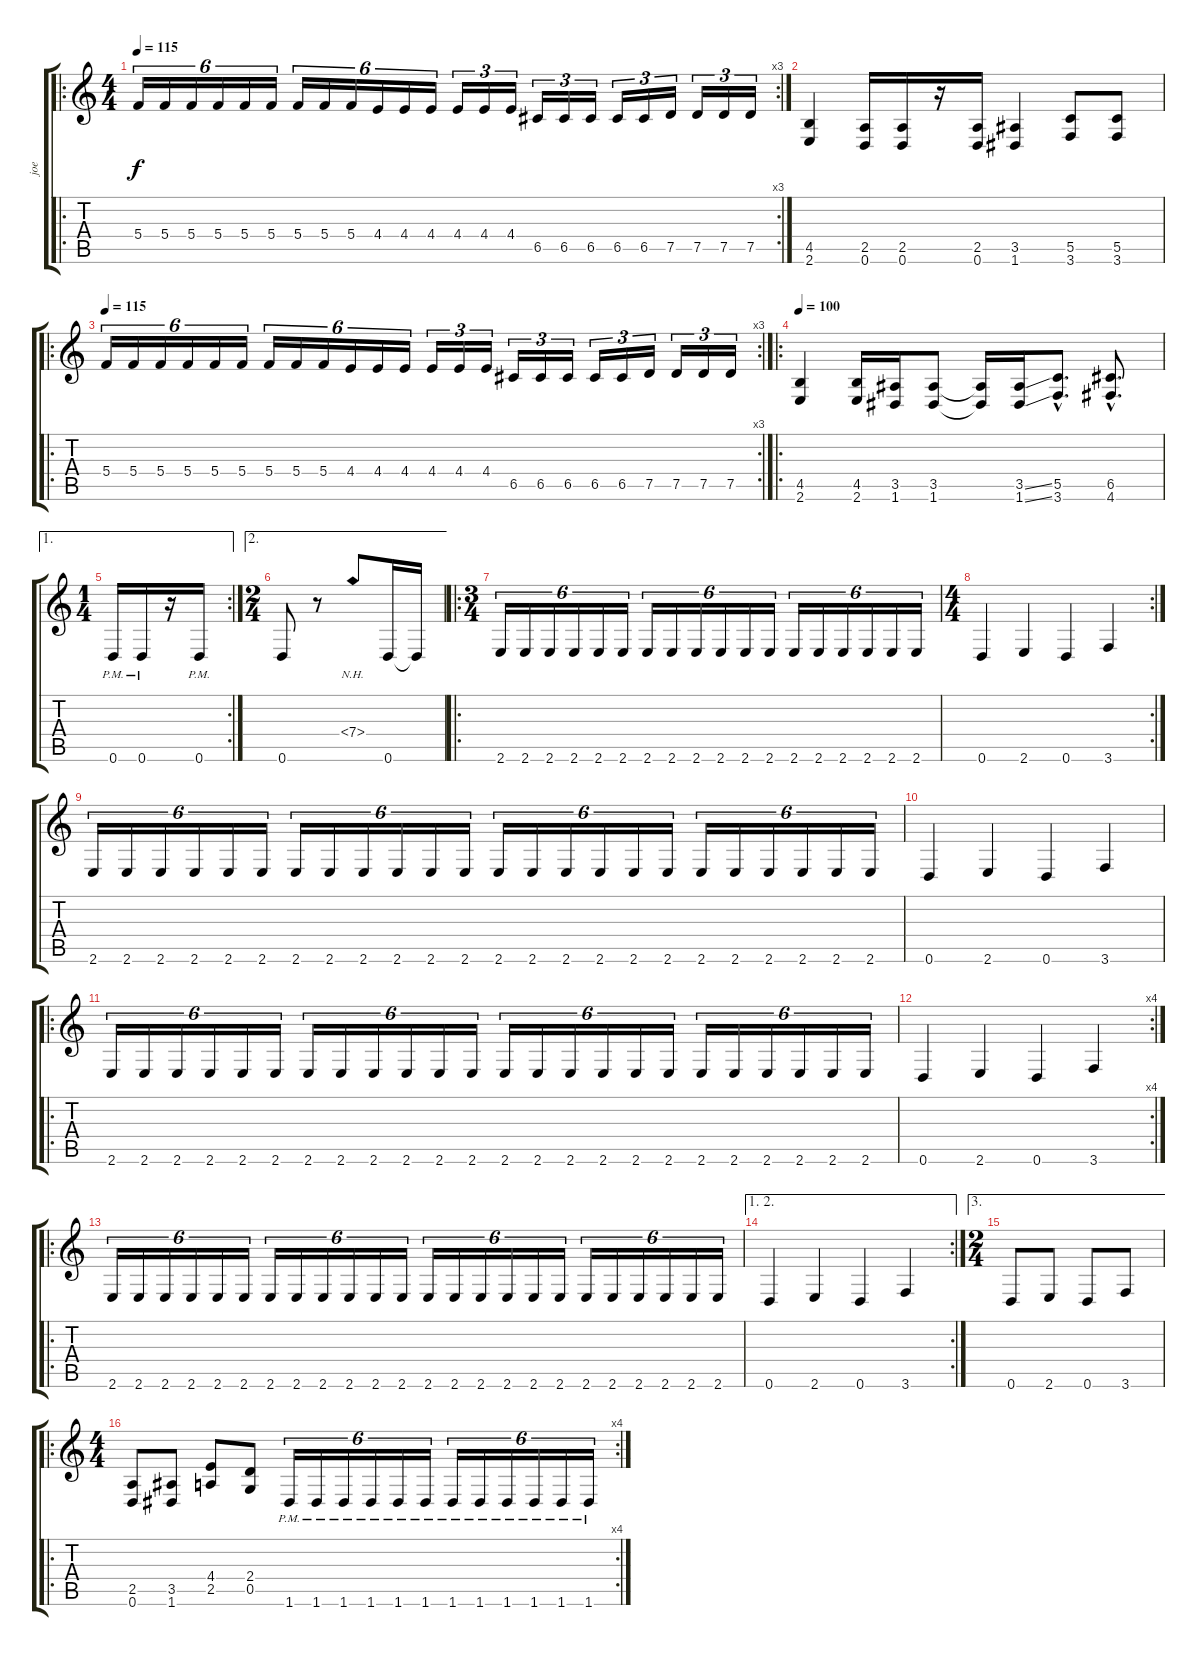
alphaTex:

\track ("joe" "joe") {instrument overdrivenguitar}
\staff {score tabs}
\tuning (D4 A3 F3 C3 G2 D2) {hide}
\ro
\rc 3
\ts (4 4)
\tempo 115
\clef g2
\ks c
5.4.16{tu (6 4) dy f} 5.4.16{tu (6 4)} 5.4.16{tu (6 4)} 5.4.16{tu (6 4)} 5.4.16{tu (6 4)} 5.4.16{tu (6 4)} 5.4.16{tu (6 4)} 5.4.16{tu (6 4)} 5.4.16{tu (6 4)} 4.4.16{tu (6 4)} 4.4.16{tu (6 4)} 4.4.16{tu (6 4)} 4.4.16{tu (3 2)} 4.4.16{tu (3 2)} 4.4.16{tu (3 2)} 6.5.16{tu (3 2)} 6.5.16{tu (3 2)} 6.5.16{tu (3 2)} 6.5.16{tu (3 2)} 6.5.16{tu (3 2)} 7.5.16{tu (3 2)} 7.5.16{tu (3 2)} 7.5.16{tu (3 2)} 7.5.16{tu (3 2)} |
(4.5 2.6).4 (2.5 0.6).16 (2.5 0.6).16 r.16 (2.5 0.6).16 (3.5 1.6).4 (5.5 3.6).8 (5.5 3.6).8 |
\ro
\rc 3
\tempo 115
5.4.16{tu (6 4)} 5.4.16{tu (6 4)} 5.4.16{tu (6 4)} 5.4.16{tu (6 4)} 5.4.16{tu (6 4)} 5.4.16{tu (6 4)} 5.4.16{tu (6 4)} 5.4.16{tu (6 4)} 5.4.16{tu (6 4)} 4.4.16{tu (6 4)} 4.4.16{tu (6 4)} 4.4.16{tu (6 4)} 4.4.16{tu (3 2)} 4.4.16{tu (3 2)} 4.4.16{tu (3 2)} 6.5.16{tu (3 2)} 6.5.16{tu (3 2)} 6.5.16{tu (3 2)} 6.5.16{tu (3 2)} 6.5.16{tu (3 2)} 7.5.16{tu (3 2)} 7.5.16{tu (3 2)} 7.5.16{tu (3 2)} 7.5.16{tu (3 2)} |
\ro
\tempo 100
(4.5 2.6).4 (4.5 2.6).16 (3.5 1.6).16 (3.5 1.6).8 (3.5{t} 1.6{t}).16 (3.5{ss} 1.6{ss}).16 (5.5{hac} 3.6{hac}).8{d} (6.5{hac} 4.6{hac}).8{d} |
\ae 1
\rc 2
\ts (1 4)
0.6{pm}.16 0.6{pm}.16 r.16 0.6{pm}.16 |
\ae 2
\ts (2 4)
0.6.8 r.8 7.4{nh}.8 0.6.16 0.6{t}.16 |
\ro
\ts (3 4)
2.6.16{tu (6 4)} 2.6.16{tu (6 4)} 2.6.16{tu (6 4)} 2.6.16{tu (6 4)} 2.6.16{tu (6 4)} 2.6.16{tu (6 4)} 2.6.16{tu (6 4)} 2.6.16{tu (6 4)} 2.6.16{tu (6 4)} 2.6.16{tu (6 4)} 2.6.16{tu (6 4)} 2.6.16{tu (6 4)} 2.6.16{tu (6 4)} 2.6.16{tu (6 4)} 2.6.16{tu (6 4)} 2.6.16{tu (6 4)} 2.6.16{tu (6 4)} 2.6.16{tu (6 4)} |
\rc 2
\ts (4 4)
0.6.4 2.6.4 0.6.4 3.6.4 |
2.6.16{tu (6 4)} 2.6.16{tu (6 4)} 2.6.16{tu (6 4)} 2.6.16{tu (6 4)} 2.6.16{tu (6 4)} 2.6.16{tu (6 4)} 2.6.16{tu (6 4)} 2.6.16{tu (6 4)} 2.6.16{tu (6 4)} 2.6.16{tu (6 4)} 2.6.16{tu (6 4)} 2.6.16{tu (6 4)} 2.6.16{tu (6 4)} 2.6.16{tu (6 4)} 2.6.16{tu (6 4)} 2.6.16{tu (6 4)} 2.6.16{tu (6 4)} 2.6.16{tu (6 4)} 2.6.16{tu (6 4)} 2.6.16{tu (6 4)} 2.6.16{tu (6 4)} 2.6.16{tu (6 4)} 2.6.16{tu (6 4)} 2.6.16{tu (6 4)} |
0.6.4 2.6.4 0.6.4 3.6.4 |
\ro
2.6.16{tu (6 4)} 2.6.16{tu (6 4)} 2.6.16{tu (6 4)} 2.6.16{tu (6 4)} 2.6.16{tu (6 4)} 2.6.16{tu (6 4)} 2.6.16{tu (6 4)} 2.6.16{tu (6 4)} 2.6.16{tu (6 4)} 2.6.16{tu (6 4)} 2.6.16{tu (6 4)} 2.6.16{tu (6 4)} 2.6.16{tu (6 4)} 2.6.16{tu (6 4)} 2.6.16{tu (6 4)} 2.6.16{tu (6 4)} 2.6.16{tu (6 4)} 2.6.16{tu (6 4)} 2.6.16{tu (6 4)} 2.6.16{tu (6 4)} 2.6.16{tu (6 4)} 2.6.16{tu (6 4)} 2.6.16{tu (6 4)} 2.6.16{tu (6 4)} |
\rc 4
0.6.4 2.6.4 0.6.4 3.6.4 |
\ro
2.6.16{tu (6 4)} 2.6.16{tu (6 4)} 2.6.16{tu (6 4)} 2.6.16{tu (6 4)} 2.6.16{tu (6 4)} 2.6.16{tu (6 4)} 2.6.16{tu (6 4)} 2.6.16{tu (6 4)} 2.6.16{tu (6 4)} 2.6.16{tu (6 4)} 2.6.16{tu (6 4)} 2.6.16{tu (6 4)} 2.6.16{tu (6 4)} 2.6.16{tu (6 4)} 2.6.16{tu (6 4)} 2.6.16{tu (6 4)} 2.6.16{tu (6 4)} 2.6.16{tu (6 4)} 2.6.16{tu (6 4)} 2.6.16{tu (6 4)} 2.6.16{tu (6 4)} 2.6.16{tu (6 4)} 2.6.16{tu (6 4)} 2.6.16{tu (6 4)} |
\ae (1 2)
\rc 2
0.6.4 2.6.4 0.6.4 3.6.4 |
\ae 3
\ts (2 4)
0.6.8 2.6.8 0.6.8 3.6.8 |
\ro
\rc 4
\ts (4 4)
(2.5 0.6).8 (3.5 1.6).8 (4.4 2.5).8 (2.4 0.5).8 1.6{pm}.16{tu (6 4)} 1.6{pm}.16{tu (6 4)} 1.6{pm}.16{tu (6 4)} 1.6{pm}.16{tu (6 4)} 1.6{pm}.16{tu (6 4)} 1.6{pm}.16{tu (6 4)} 1.6{pm}.16{tu (6 4)} 1.6{pm}.16{tu (6 4)} 1.6{pm}.16{tu (6 4)} 1.6{pm}.16{tu (6 4)} 1.6{pm}.16{tu (6 4)} 1.6{pm}.16{tu (6 4)}
